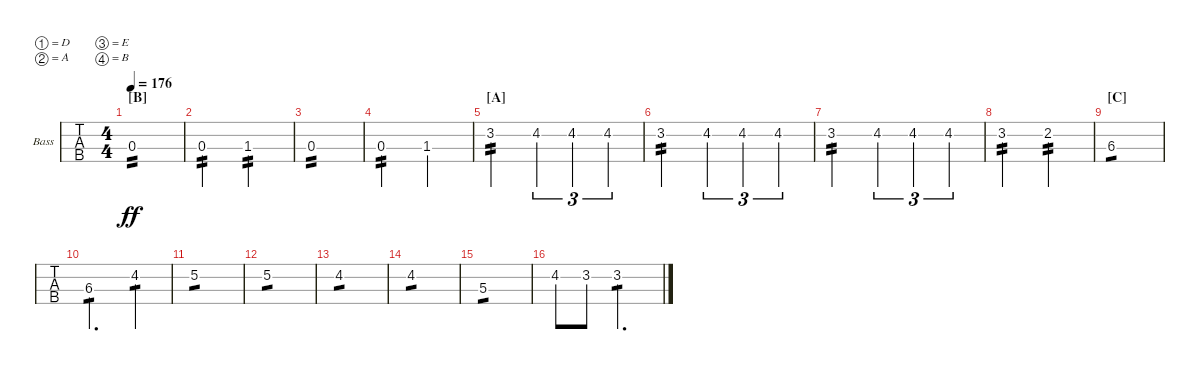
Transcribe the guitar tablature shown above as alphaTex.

\defaultSystemsLayout 4
\bracketExtendMode groupsimilarinstruments
\firstSystemTrackNameOrientation horizontal
\otherSystemsTrackNameOrientation horizontal
\track ("Bass" "Bass") {instrument electricbassfinger}
\staff {tabs}
\tuning (D2 A1 E1 B0)
\ts (4 4)
\section ("B" "")
\tempo 176
\clef f4
\ks c
0.3.1{tp 2 dy ff} |
0.3.2{tp 2} 1.3.2{tp 2} |
0.3.1{tp 2} |
0.3.2{tp 2} 1.3{st}.2 |
\section ("A" "")
3.2.2{tp 2} 4.2.4{tu (3 2)} 4.2.4{tu (3 2)} 4.2.4{tu (3 2)} |
3.2.2{tp 2} 4.2.4{tu (3 2)} 4.2.4{tu (3 2)} 4.2.4{tu (3 2)} |
3.2.2{tp 2} 4.2.4{tu (3 2)} 4.2.4{tu (3 2)} 4.2.4{tu (3 2)} |
3.2.2{tp 2} 2.2.2{tp 2} |
\section ("C" "")
\clef g2
6.3.1{tp 1} |
6.3.2{d tp 1} 4.2.4{tp 1} |
5.2.1{tp 1} |
\clef f4
5.2.1{tp 1} |
4.2.1{tp 1} |
4.2.1{tp 1} |
5.3.1{tp 1} |
4.2.8 3.2.8 3.2.2{d tp 1}
